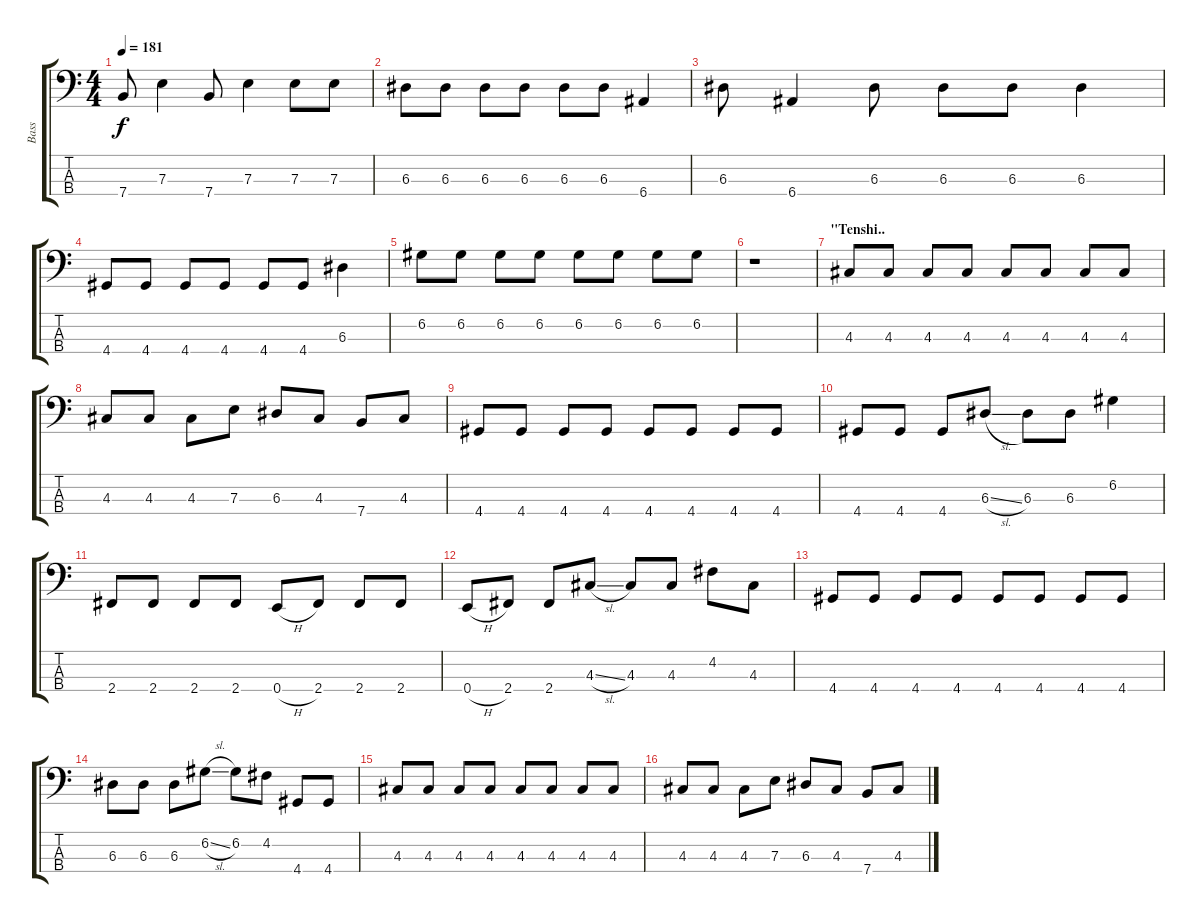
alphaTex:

\track ("Bass" "Bass") {instrument electricbasspick}
\staff {score tabs}
\tuning (G2 D2 A1 E1) {hide}
\ts (4 4)
\tempo 181
\clef f4
\ks c
7.4.8{dy f} 7.3.4 7.4.8 7.3.4 7.3.8 7.3.8 |
6.3.8 6.3.8 6.3.8 6.3.8 6.3.8 6.3.8 6.4.4 |
6.3.8 6.4.4 6.3.8 6.3.8 6.3.8 6.3.4 |
4.4.8 4.4.8 4.4.8 4.4.8 4.4.8 4.4.8 6.3.4 |
6.2.8 6.2.8 6.2.8 6.2.8 6.2.8 6.2.8 6.2.8 6.2.8 |
r.1 |
\section ("" "\"Tenshi..")
4.3.8 4.3.8 4.3.8 4.3.8 4.3.8 4.3.8 4.3.8 4.3.8 |
4.3.8 4.3.8 4.3.8 7.3.8 6.3.8 4.3.8 7.4.8 4.3.8 |
4.4.8 4.4.8 4.4.8 4.4.8 4.4.8 4.4.8 4.4.8 4.4.8 |
4.4.8 4.4.8 4.4.8 6.3{sl}.8 6.3.8 6.3.8 6.2.4 |
2.4.8 2.4.8 2.4.8 2.4.8 0.4{h}.8 2.4.8 2.4.8 2.4.8 |
0.4{h}.8 2.4.8 2.4.8 4.3{sl}.8 4.3.8 4.3.8 4.2.8 4.3.8 |
4.4.8 4.4.8 4.4.8 4.4.8 4.4.8 4.4.8 4.4.8 4.4.8 |
6.3.8 6.3.8 6.3.8 6.2{sl}.8 6.2.8 4.2.8 4.4.8 4.4.8 |
4.3.8 4.3.8 4.3.8 4.3.8 4.3.8 4.3.8 4.3.8 4.3.8 |
4.3.8 4.3.8 4.3.8 7.3.8 6.3.8 4.3.8 7.4.8 4.3.8
